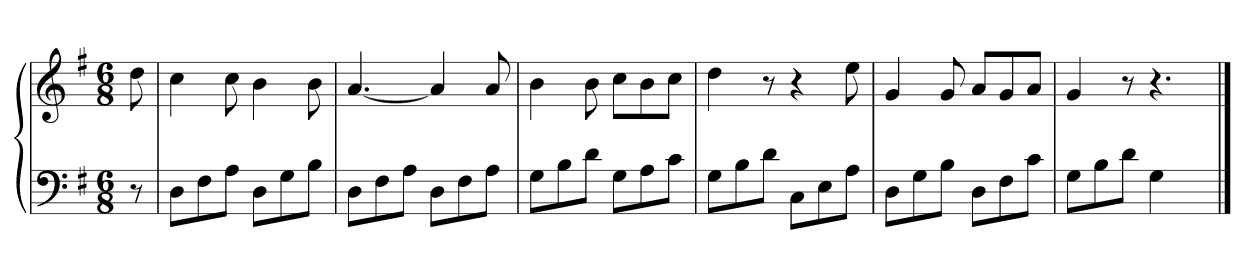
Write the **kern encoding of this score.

**kern	**kern
*part1	*part1
*staff2	*staff1
*clefF4	*clefG2
*k[f#]	*k[f#]
*G:	*G:
*M6/8	*M6/8
=	=
8r	8dd
=15	=15
8DL	4cc
8F#	.
8AJ	8cc
8DL	4b
8G	.
8BJ	8b
=16	=16
8DL	[4.a
8F#	.
8AJ	.
8DL	4a]
8F#	.
8AJ	8a
=17	=17
8GL	4b
8B	.
8dJ	8b
8GL	8ccL
8A	8b
8cJ	8ccJ
=18	=18
8GL	4dd
8B	.
8dJ	8r
8CL	4r
8E	.
8AJ	8ee
=19	=19
8DL	4g
8G	.
8BJ	8g
8DL	8aL
8F#	8g
8cJ	8aJ
=20	=20
8GL	4g
8B	.
8dJ	8r
4G	4.r
8ryy	.
==	==
*-	*-
